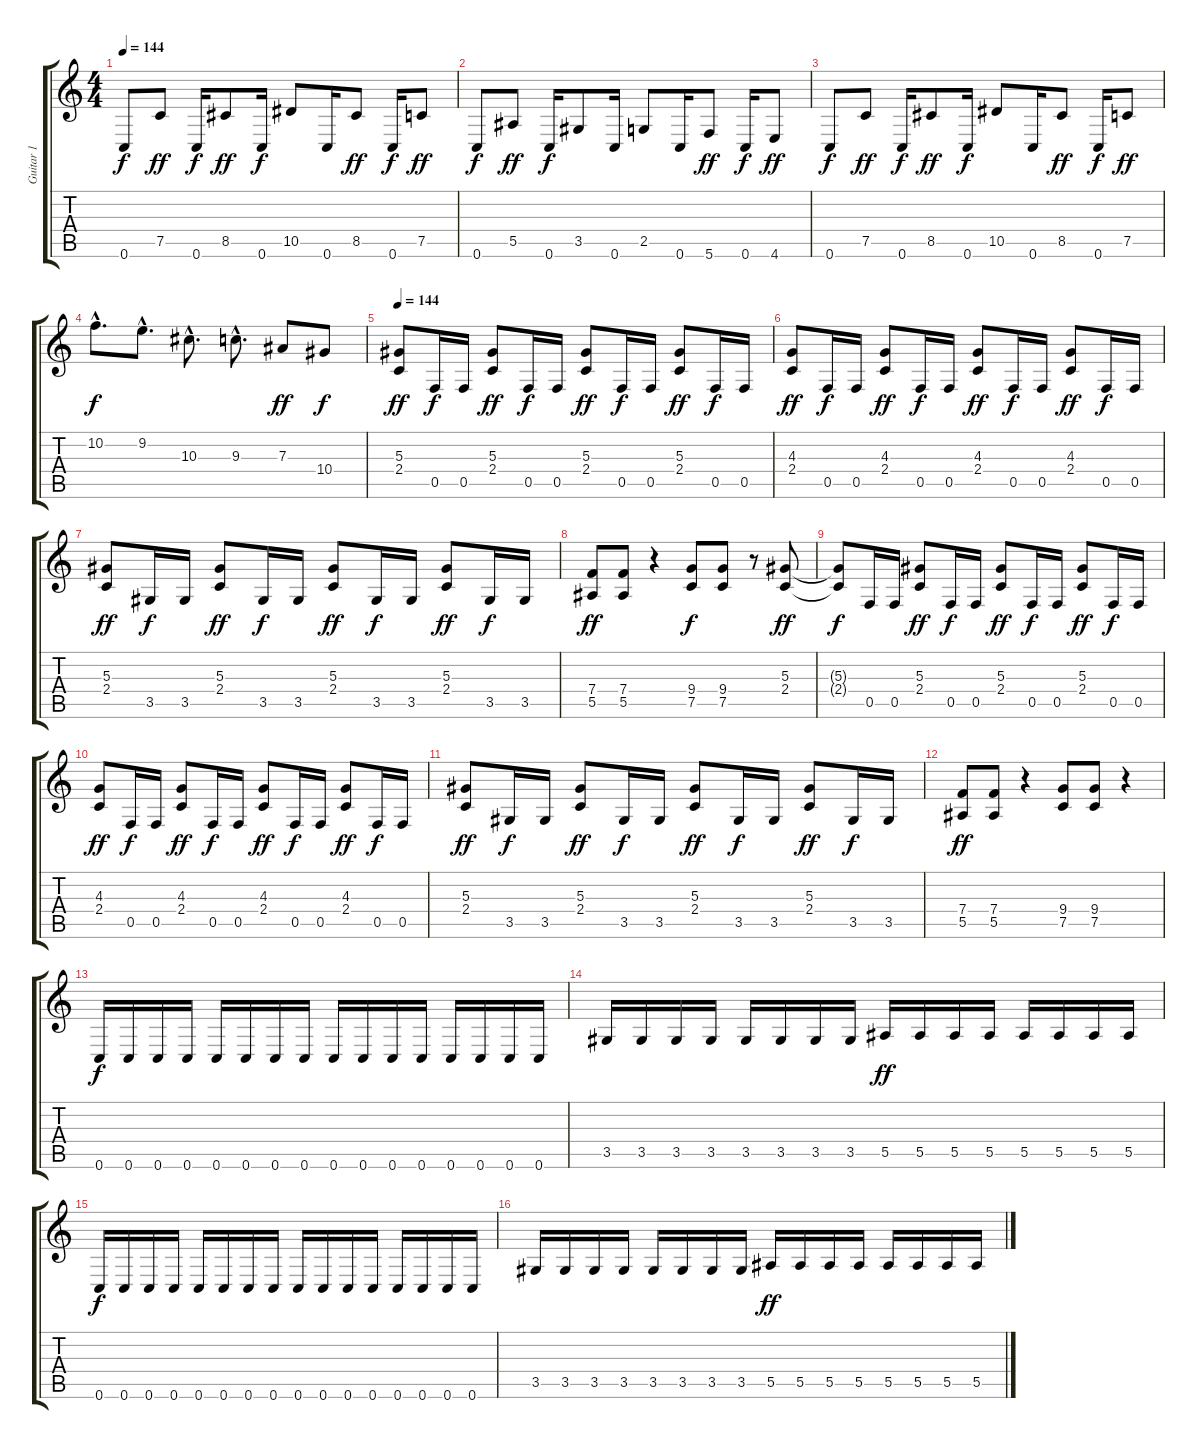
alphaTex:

\track ("Guitar 1" "Guitar 1") {instrument distortionguitar}
\staff {score tabs}
\tuning (C4 G3 Eb3 Bb2 F2 C2) {hide}
\ts (4 4)
\tempo 144
\clef g2
\ks c
0.6.8{dy f} 7.5.8{dy ff} 0.6.16{dy f} 8.5.8{dy ff} 0.6.16{dy f} 10.5.8 0.6.16 8.5.8{dy ff} 0.6.16{dy f} 7.5.8{dy ff} |
0.6.8{dy f} 5.5.8{dy ff} 0.6.16{dy f} 3.5.8 0.6.16 2.5.8 0.6.16 5.6.8{dy ff} 0.6.16{dy f} 4.6.8{dy ff} |
0.6.8{dy f} 7.5.8{dy ff} 0.6.16{dy f} 8.5.8{dy ff} 0.6.16{dy f} 10.5.8 0.6.16 8.5.8{dy ff} 0.6.16{dy f} 7.5.8{dy ff} |
10.2{hac}.8{d dy f} 9.2{hac}.8{d} 10.3{hac}.8{d} 9.3{hac}.8{d} 7.3.8{dy ff} 10.4.8{dy f} |
\tempo 144
(5.3 2.4).8{dy ff} 0.5.16{dy f} 0.5.16 (5.3 2.4).8{dy ff} 0.5.16{dy f} 0.5.16 (5.3 2.4).8{dy ff} 0.5.16{dy f} 0.5.16 (5.3 2.4).8{dy ff} 0.5.16{dy f} 0.5.16 |
(4.3 2.4).8{dy ff} 0.5.16{dy f} 0.5.16 (4.3 2.4).8{dy ff} 0.5.16{dy f} 0.5.16 (4.3 2.4).8{dy ff} 0.5.16{dy f} 0.5.16 (4.3 2.4).8{dy ff} 0.5.16{dy f} 0.5.16 |
(5.3 2.4).8{dy ff} 3.5.16{dy f} 3.5.16 (5.3 2.4).8{dy ff} 3.5.16{dy f} 3.5.16 (5.3 2.4).8{dy ff} 3.5.16{dy f} 3.5.16 (5.3 2.4).8{dy ff} 3.5.16{dy f} 3.5.16 |
(7.4 5.5).8{dy ff} (7.4 5.5).8 r.4 (9.4 7.5).8{dy f} (9.4 7.5).8 r.8 (5.3 2.4).8{dy ff} |
(5.3{t} 2.4{t}).8{dy f} 0.5.16 0.5.16 (5.3 2.4).8{dy ff} 0.5.16{dy f} 0.5.16 (5.3 2.4).8{dy ff} 0.5.16{dy f} 0.5.16 (5.3 2.4).8{dy ff} 0.5.16{dy f} 0.5.16 |
(4.3 2.4).8{dy ff} 0.5.16{dy f} 0.5.16 (4.3 2.4).8{dy ff} 0.5.16{dy f} 0.5.16 (4.3 2.4).8{dy ff} 0.5.16{dy f} 0.5.16 (4.3 2.4).8{dy ff} 0.5.16{dy f} 0.5.16 |
(5.3 2.4).8{dy ff} 3.5.16{dy f} 3.5.16 (5.3 2.4).8{dy ff} 3.5.16{dy f} 3.5.16 (5.3 2.4).8{dy ff} 3.5.16{dy f} 3.5.16 (5.3 2.4).8{dy ff} 3.5.16{dy f} 3.5.16 |
(7.4 5.5).8{dy ff} (7.4 5.5).8 r.4 (9.4 7.5).8 (9.4 7.5).8 r.4 |
0.6.16{dy f} 0.6.16 0.6.16 0.6.16 0.6.16 0.6.16 0.6.16 0.6.16 0.6.16 0.6.16 0.6.16 0.6.16 0.6.16 0.6.16 0.6.16 0.6.16 |
3.5.16 3.5.16 3.5.16 3.5.16 3.5.16 3.5.16 3.5.16 3.5.16 5.5.16{dy ff} 5.5.16 5.5.16 5.5.16 5.5.16 5.5.16 5.5.16 5.5.16 |
0.6.16{dy f} 0.6.16 0.6.16 0.6.16 0.6.16 0.6.16 0.6.16 0.6.16 0.6.16 0.6.16 0.6.16 0.6.16 0.6.16 0.6.16 0.6.16 0.6.16 |
3.5.16 3.5.16 3.5.16 3.5.16 3.5.16 3.5.16 3.5.16 3.5.16 5.5.16{dy ff} 5.5.16 5.5.16 5.5.16 5.5.16 5.5.16 5.5.16 5.5.16
